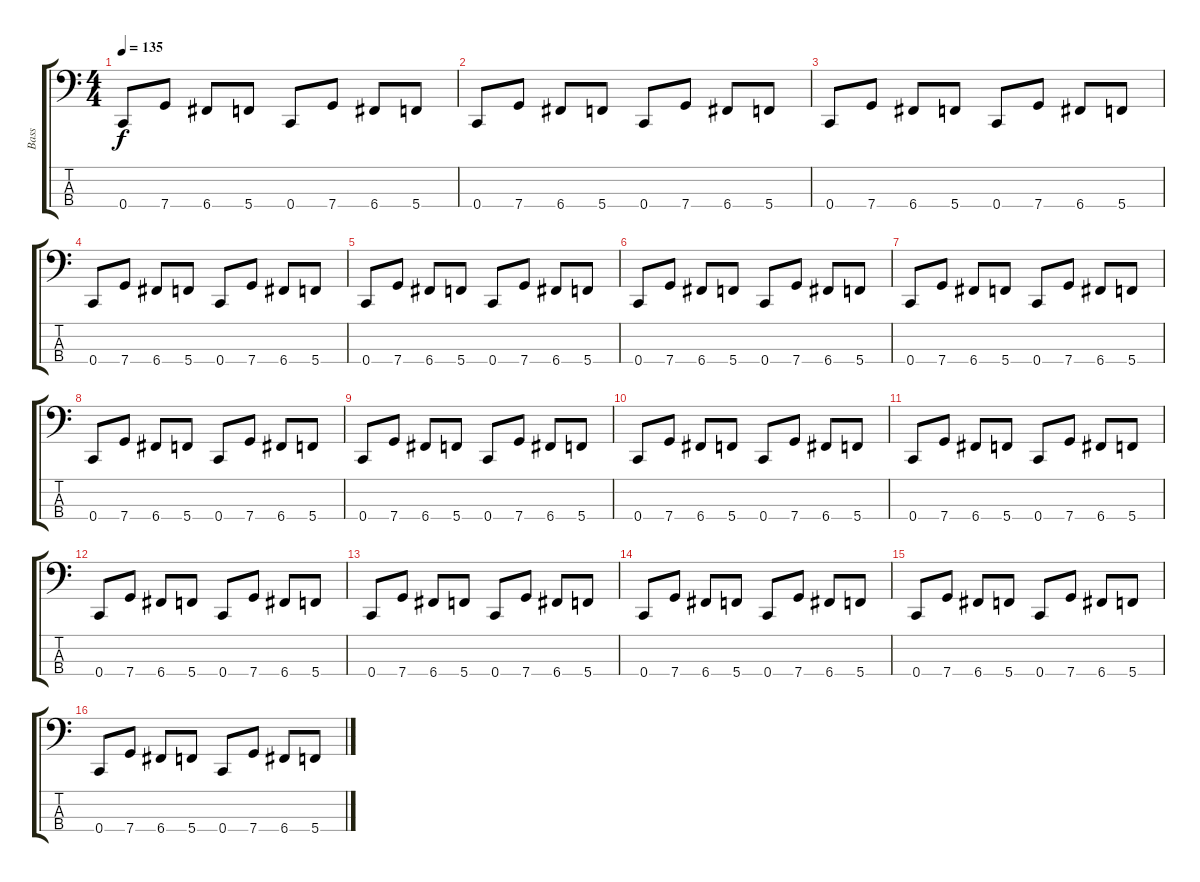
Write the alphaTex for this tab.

\track ("Bass" "Bass") {instrument electricbasspick}
\staff {score tabs}
\tuning (F2 C2 G1 C1) {hide}
\ts (4 4)
\tempo 135
\clef f4
\ks c
0.4.8{dy f} 7.4.8 6.4.8 5.4.8 0.4.8 7.4.8 6.4.8 5.4.8 |
0.4.8 7.4.8 6.4.8 5.4.8 0.4.8 7.4.8 6.4.8 5.4.8 |
0.4.8 7.4.8 6.4.8 5.4.8 0.4.8 7.4.8 6.4.8 5.4.8 |
0.4.8 7.4.8 6.4.8 5.4.8 0.4.8 7.4.8 6.4.8 5.4.8 |
0.4.8 7.4.8 6.4.8 5.4.8 0.4.8 7.4.8 6.4.8 5.4.8 |
0.4.8 7.4.8 6.4.8 5.4.8 0.4.8 7.4.8 6.4.8 5.4.8 |
0.4.8 7.4.8 6.4.8 5.4.8 0.4.8 7.4.8 6.4.8 5.4.8 |
0.4.8 7.4.8 6.4.8 5.4.8 0.4.8 7.4.8 6.4.8 5.4.8 |
0.4.8 7.4.8 6.4.8 5.4.8 0.4.8 7.4.8 6.4.8 5.4.8 |
0.4.8 7.4.8 6.4.8 5.4.8 0.4.8 7.4.8 6.4.8 5.4.8 |
0.4.8 7.4.8 6.4.8 5.4.8 0.4.8 7.4.8 6.4.8 5.4.8 |
0.4.8 7.4.8 6.4.8 5.4.8 0.4.8 7.4.8 6.4.8 5.4.8 |
0.4.8 7.4.8 6.4.8 5.4.8 0.4.8 7.4.8 6.4.8 5.4.8 |
0.4.8 7.4.8 6.4.8 5.4.8 0.4.8 7.4.8 6.4.8 5.4.8 |
0.4.8 7.4.8 6.4.8 5.4.8 0.4.8 7.4.8 6.4.8 5.4.8 |
0.4.8 7.4.8 6.4.8 5.4.8 0.4.8 7.4.8 6.4.8 5.4.8
